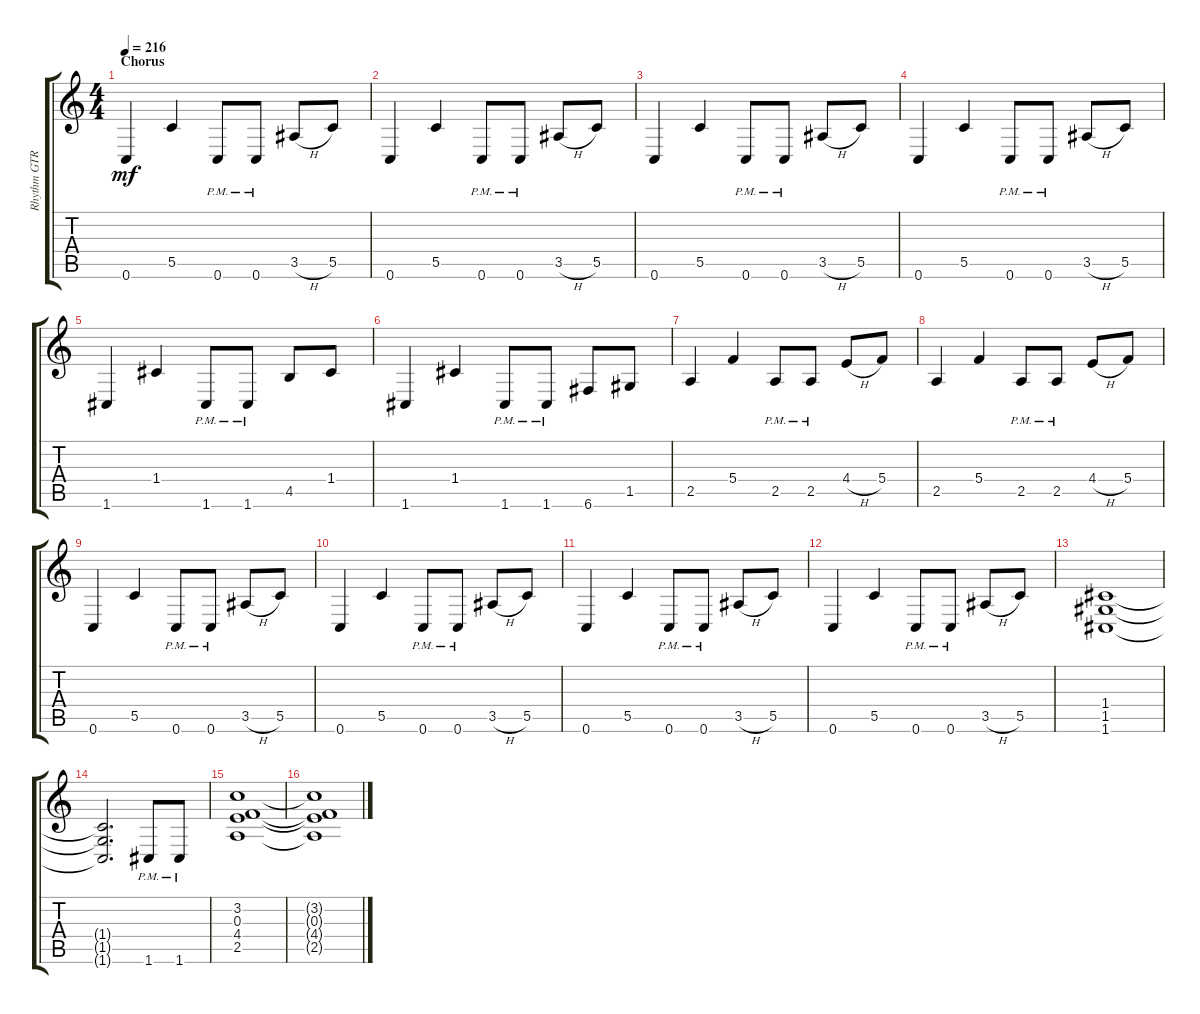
\track ("Rhythm GTR 1" "Rhythm GTR") {instrument overdrivenguitar}
\staff {score tabs}
\tuning (D4 A3 F3 C3 G2 C2) {hide}
\ts (4 4)
\section ("" "Chorus")
\tempo 216
\clef g2
\ks aminor
0.6.4{dy mf} 5.5.4 0.6{pm}.8 0.6{pm}.8 3.5{h}.8 5.5.8 |
0.6.4 5.5.4 0.6{pm}.8 0.6{pm}.8 3.5{h}.8 5.5.8 |
0.6.4 5.5.4 0.6{pm}.8 0.6{pm}.8 3.5{h}.8 5.5.8 |
0.6.4 5.5.4 0.6{pm}.8 0.6{pm}.8 3.5{h}.8 5.5.8 |
1.6.4 1.4.4 1.6{pm}.8 1.6{pm}.8 4.5.8 1.4.8 |
1.6.4 1.4.4 1.6{pm}.8 1.6{pm}.8 6.6.8 1.5.8 |
2.5.4 5.4.4 2.5{pm}.8 2.5{pm}.8 4.4{h}.8 5.4.8 |
2.5.4 5.4.4 2.5{pm}.8 2.5{pm}.8 4.4{h}.8 5.4.8 |
0.6.4 5.5.4 0.6{pm}.8 0.6{pm}.8 3.5{h}.8 5.5.8 |
0.6.4 5.5.4 0.6{pm}.8 0.6{pm}.8 3.5{h}.8 5.5.8 |
0.6.4 5.5.4 0.6{pm}.8 0.6{pm}.8 3.5{h}.8 5.5.8 |
0.6.4 5.5.4 0.6{pm}.8 0.6{pm}.8 3.5{h}.8 5.5.8 |
(1.4 1.5 1.6).1 |
(1.4{t} 1.5{t} 1.6{t}).2{d} 1.6{pm}.8 1.6{pm}.8 |
(3.2 0.3 4.4 2.5).1 |
(3.2{t} 0.3{t} 4.4{t} 2.5{t}).1
